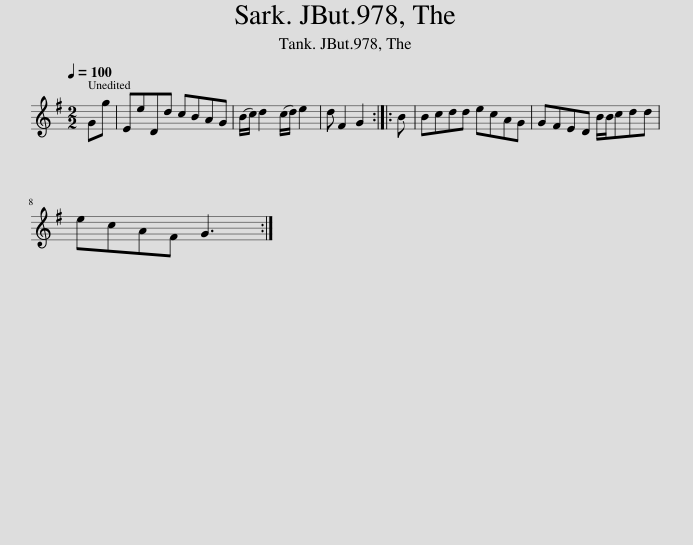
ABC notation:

X:1
L:1/8
Q:1/4=100
M:2/2
I:linebreak $
K:G
V:1 treble
V:1
 Gg | EeDd cBAG | (B/c/) d2 (c/d/) e2 | d F2 G2 :: B | %5
 Bcdd ecAG | GFED B/B/cdd |$ ecAF G3 :| %8
